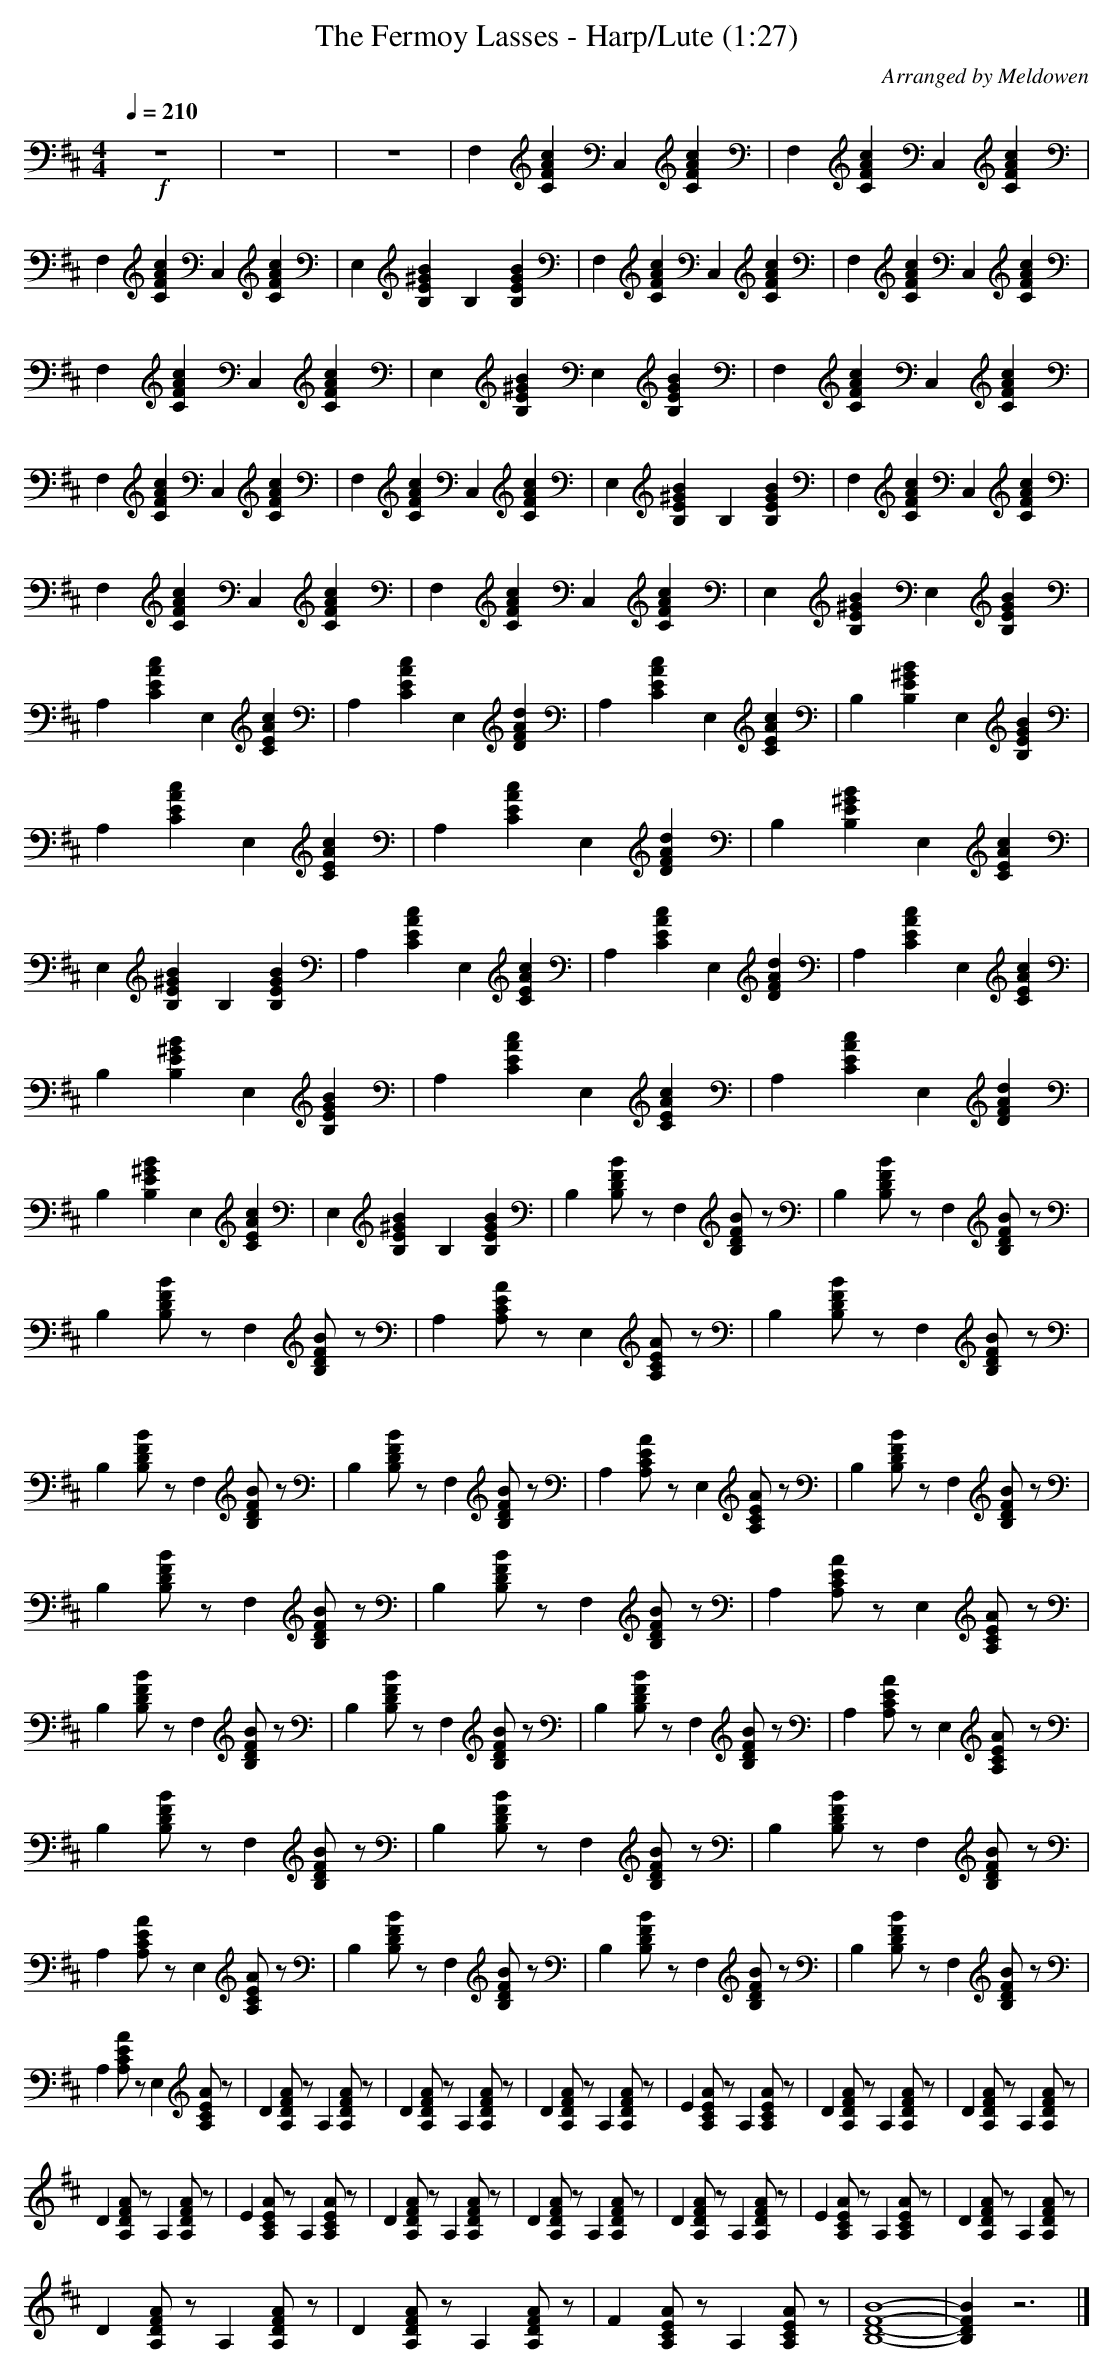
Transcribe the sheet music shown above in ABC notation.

X:1
T:The Fermoy Lasses - Harp/Lute (1:27)
C:Arranged by Meldowen
Q:1/4=210
M:4/4
L:1/8
K:D
+f+
z8 |z8 |z8 |F,2 [c2F2A2C2] C,2 [F2C2A2c2] |F,2 [F2A2C2c2] C,2 [F2C2A2c2] |F,2 [C2A2F2c2] C,2 [c2A2F2C2] |E,2 [E2B,2B2^G2] B,2 [E2B,2G2B2] |F,2 [F2C2A2c2] C,2 [C2A2c2F2] |F,2 [c2C2F2A2] C,2 [A2F2c2C2] |
F,2 [F2A2c2C2] C,2 [C2F2c2A2] |E,2 [E2B,2^G2B2] E,2 [B,2E2G2B2] |F,2 [C2F2c2A2] C,2 [C2A2c2F2] |F,2 [F2C2A2c2] C,2 [C2F2A2c2] |F,2 [C2A2F2c2] C,2 [C2A2c2F2] |E,2 [E2B,2B2^G2] B,2 [B,2E2G2B2] |F,2 [F2A2c2C2] C,2 [C2c2F2A2] |
F,2 [C2F2c2A2] C,2 [F2A2c2C2] |F,2 [F2c2A2C2] C,2 [C2F2c2A2] |E,2 [E2^G2B,2B2] E,2 [G2B,2B2E2] |A,2 [E2C2c2A2] E,2 [E2C2A2c2] |A,2 [E2A2c2C2] E,2 [D2F2A2d2] |A,2 [A2C2c2E2] E,2 [C2A2E2c2] |B,2 [^G2E2B2B,2] E,2 [E2G2B2B,2] |
A,2 [C2E2A2c2] E,2 [C2E2A2c2] |A,2 [C2E2A2c2] E,2 [D2F2A2d2] |B,2 [B,2E2^G2B2] E,2 [C2E2A2c2] |E,2 [B,2E2^G2B2] B,2 [B,2E2G2B2] |A,2 [C2E2A2c2] E,2 [C2E2A2c2] |A,2 [c2C2E2A2] E,2 [D2F2A2d2] |A,2 [C2E2A2c2] E,2 [C2E2A2c2] |
B,2 [B,2E2^G2B2] E,2 [B,2E2G2B2] |A,2 [C2E2A2c2] E,2 [C2E2A2c2] |A,2 [C2E2A2c2] E,2 [D2F2A2d2] |B,2 [B,2E2^G2B2] E,2 [C2E2A2c2] |E,2 [B,2E2^G2B2] B,2 [B,2E2G2B2] |B,2 [B,FBD2] z F,2 [B,FBD2] z |B,2 [B,FBD2] z F,2 [B,FBD2] z |
B,2 [B,FBD2] z F,2 [B,FBD2] z |A,2 [A,EAC2] z E,2 [A,EAC2] z |B,2 [B,FBD2] z F,2 [B,FBD2] z |B,2 [B,FBD2] z F,2 [B,FBD2] z |B,2 [B,FBD2] z F,2 [B,FBD2] z |A,2 [A,EAC2] z E,2 [A,EAC2] z |B,2 [B,FBD2] z F,2 [B,FBD2] z |
B,2 [B,FBD2] z F,2 [B,FBD2] z |B,2 [B,FBD2] z F,2 [B,FBD2] z |A,2 [A,EAC2] z E,2 [A,EAC2] z |B,2 [B,FBD2] z F,2 [B,FBD2] z |B,2 [B,FBD2] z F,2 [B,FBD2] z |B,2 [B,FBD2] z F,2 [B,FBD2] z |A,2 [A,EAC2] z E,2 [C2A,EA] z |
B,2 [B,FBD2] z F,2 [B,FBD2] z |B,2 [B,FBD2] z F,2 [B,FBD2] z |B,2 [B,FBD2] z F,2 [B,FBD2] z |A,2 [A,EAC2] z E,2 [A,EAC2] z |B,2 [B,FBD2] z F,2 [B,FBD2] z |B,2 [B,FBD2] z F,2 [B,FBD2] z |B,2 [B,FBD2] z F,2 [B,FBD2] z |
A,2 [A,EAC2] z E,2 [A,EAC2] z |D2 [A,DFA] z A,2 [A,DFA] z |D2 [A,DFA] z A,2 [A,DFA] z |D2 [A,DFA] z A,2 [A,DFA] z |E2 [A,EAC2] z A,2 [A,EAC2] z |D2 [A,DFA] z A,2 [A,DFA] z |D2 [A,DFA] z A,2 [A,DFA] z |
D2 [A,DFA] z A,2 [A,DFA] z |E2 [A,EAC2] z A,2 [A,EAC2] z |D2 [A,DFA] z A,2 [A,DFA] z |D2 [A,DFA] z A,2 [A,DFA] z |D2 [A,DFA] z A,2 [A,DFA] z |E2 [A,EAC2] z A,2 [A,EAC2] z |D2 [A,DFA] z A,2 [A,DFA] z |
D2 [A,DFA] z A,2 [A,DFA] z |D2 [A,DFA] z A,2 [A,DFA] z |F2 [A,EAC2] z A,2 [A,EAC2] z |[B,8-D8-F8-B8-] |[B,2D2F2B2] z6 |]
